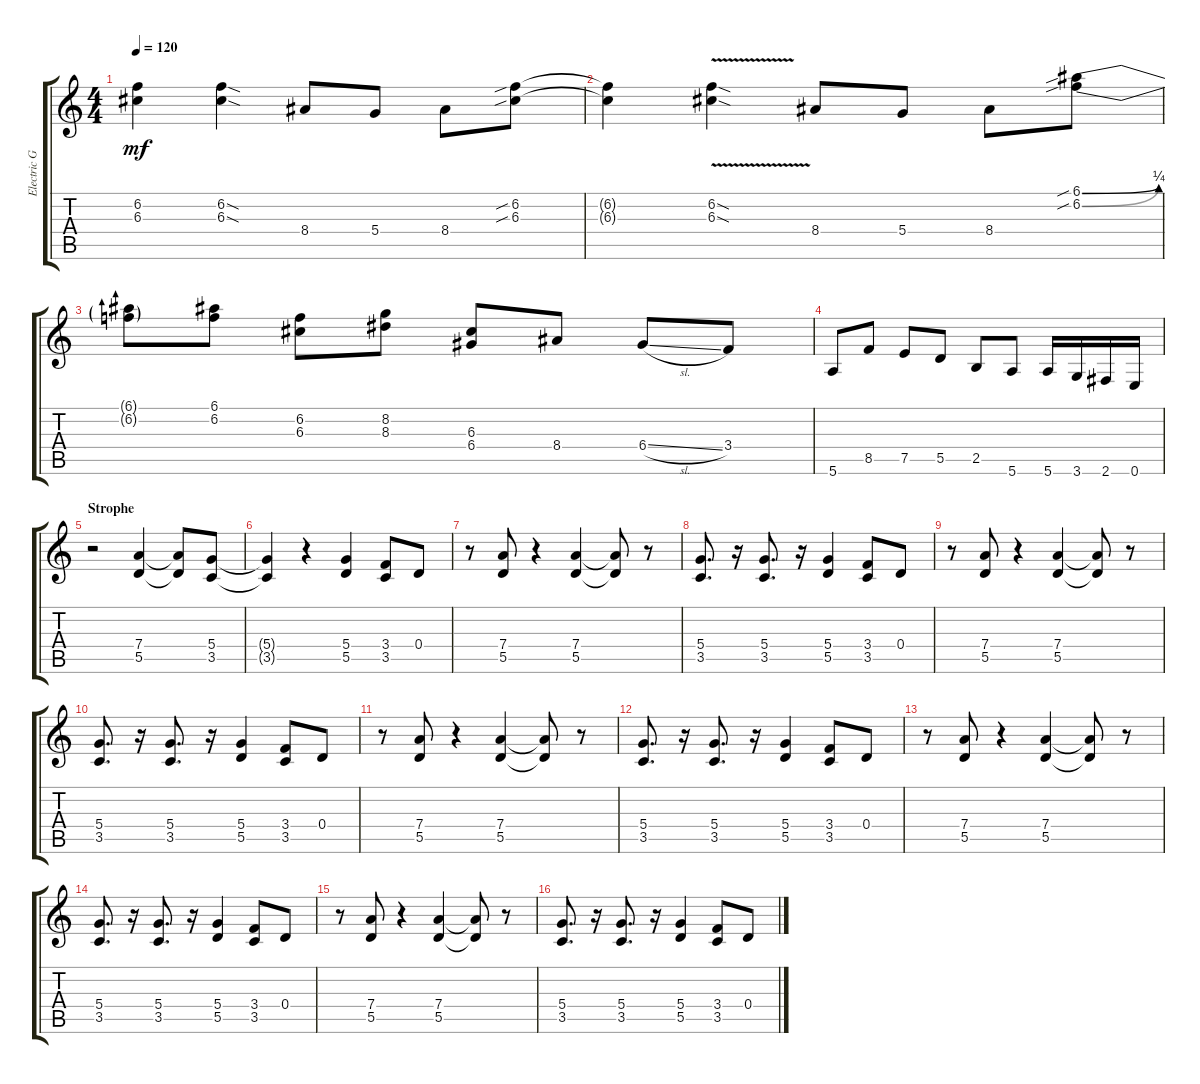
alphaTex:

\track ("Electric Guitar (Drive)" "Electric G") {instrument overdrivenguitar}
\staff {score tabs}
\tuning (E4 B3 G3 D3 A2 E2) {hide}
\ts (4 4)
\tempo 120
\clef g2
\ks c
(6.2{t} 6.3{t}).4{dy mf} (6.2{sod} 6.3{sod}).4 8.4.8 5.4.8 8.4.8 (6.2{sib} 6.3{sib}).8 |
(6.2{t} 6.3{t}).4 (6.2{v sod} 6.3{v sod}).4 8.4.8 5.4.8 8.4.8 (6.1{be (bend 0 0 60 1) sib} 6.2{be (bend 0 0 60 1) sib}).8 |
(6.1{t} 6.2{t}).8 (6.1 6.2).8 (6.2 6.3).8 (8.2 8.3).8 (6.3 6.4).8 8.4.8 6.4{sl}.8 3.4.8 |
5.6.8 8.5.8 7.5.8 5.5.8 2.5.8 5.6.8 5.6.16 3.6.16 2.6.16 0.6.16 |
\section ("" "Strophe")
r.2{volume 3} (7.4 5.5).4 (7.4{t} 5.5{t}).8 (5.4 3.5).8 |
(5.4{t} 3.5{t}).4 r.4 (5.4 5.5).4 (3.4 3.5).8 0.4.8 |
r.8 (7.4 5.5).8 r.4 (7.4 5.5).4 (7.4{t} 5.5{t}).8 r.8 |
(5.4 3.5).8{d} r.16 (5.4 3.5).8{d} r.16 (5.4 5.5).4 (3.4 3.5).8 0.4.8 |
r.8 (7.4 5.5).8 r.4 (7.4 5.5).4 (7.4{t} 5.5{t}).8 r.8 |
(5.4 3.5).8{d} r.16 (5.4 3.5).8{d} r.16 (5.4 5.5).4 (3.4 3.5).8 0.4.8 |
r.8 (7.4 5.5).8 r.4 (7.4 5.5).4 (7.4{t} 5.5{t}).8 r.8 |
(5.4 3.5).8{d} r.16 (5.4 3.5).8{d} r.16 (5.4 5.5).4 (3.4 3.5).8 0.4.8 |
r.8 (7.4 5.5).8 r.4 (7.4 5.5).4 (7.4{t} 5.5{t}).8 r.8 |
(5.4 3.5).8{d} r.16 (5.4 3.5).8{d} r.16 (5.4 5.5).4 (3.4 3.5).8 0.4.8 |
r.8 (7.4 5.5).8 r.4 (7.4 5.5).4 (7.4{t} 5.5{t}).8 r.8 |
(5.4 3.5).8{d} r.16 (5.4 3.5).8{d} r.16 (5.4 5.5).4 (3.4 3.5).8 0.4.8
